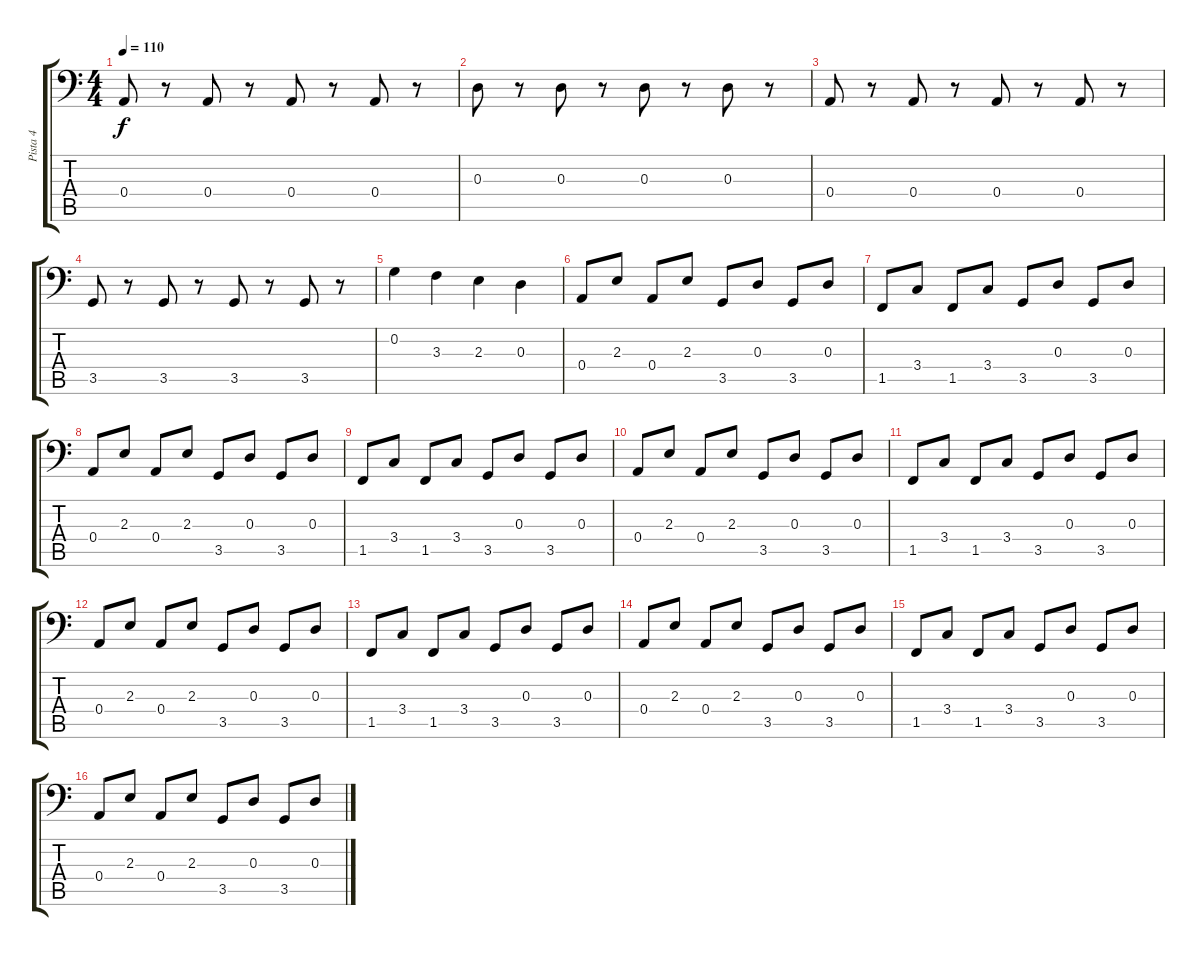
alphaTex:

\track ("Pista 4" "Pista 4") {instrument electricbassfinger}
\staff {score tabs}
\tuning (C3 G2 D2 A1 E1 B0) {hide}
\ts (4 4)
\tempo 110
\clef f4
\ks c
0.4.8{dy f} r.8 0.4.8 r.8 0.4.8 r.8 0.4.8 r.8 |
0.3.8 r.8 0.3.8 r.8 0.3.8 r.8 0.3.8 r.8 |
0.4.8 r.8 0.4.8 r.8 0.4.8 r.8 0.4.8 r.8 |
3.5.8 r.8 3.5.8 r.8 3.5.8 r.8 3.5.8 r.8 |
0.2.4 3.3.4 2.3.4 0.3.4 |
0.4.8 2.3.8 0.4.8 2.3.8 3.5.8 0.3.8 3.5.8 0.3.8 |
1.5.8 3.4.8 1.5.8 3.4.8 3.5.8 0.3.8 3.5.8 0.3.8 |
0.4.8 2.3.8 0.4.8 2.3.8 3.5.8 0.3.8 3.5.8 0.3.8 |
1.5.8 3.4.8 1.5.8 3.4.8 3.5.8 0.3.8 3.5.8 0.3.8 |
0.4.8 2.3.8 0.4.8 2.3.8 3.5.8 0.3.8 3.5.8 0.3.8 |
1.5.8 3.4.8 1.5.8 3.4.8 3.5.8 0.3.8 3.5.8 0.3.8 |
0.4.8 2.3.8 0.4.8 2.3.8 3.5.8 0.3.8 3.5.8 0.3.8 |
1.5.8 3.4.8 1.5.8 3.4.8 3.5.8 0.3.8 3.5.8 0.3.8 |
0.4.8 2.3.8 0.4.8 2.3.8 3.5.8 0.3.8 3.5.8 0.3.8 |
1.5.8 3.4.8 1.5.8 3.4.8 3.5.8 0.3.8 3.5.8 0.3.8 |
0.4.8 2.3.8 0.4.8 2.3.8 3.5.8 0.3.8 3.5.8 0.3.8
